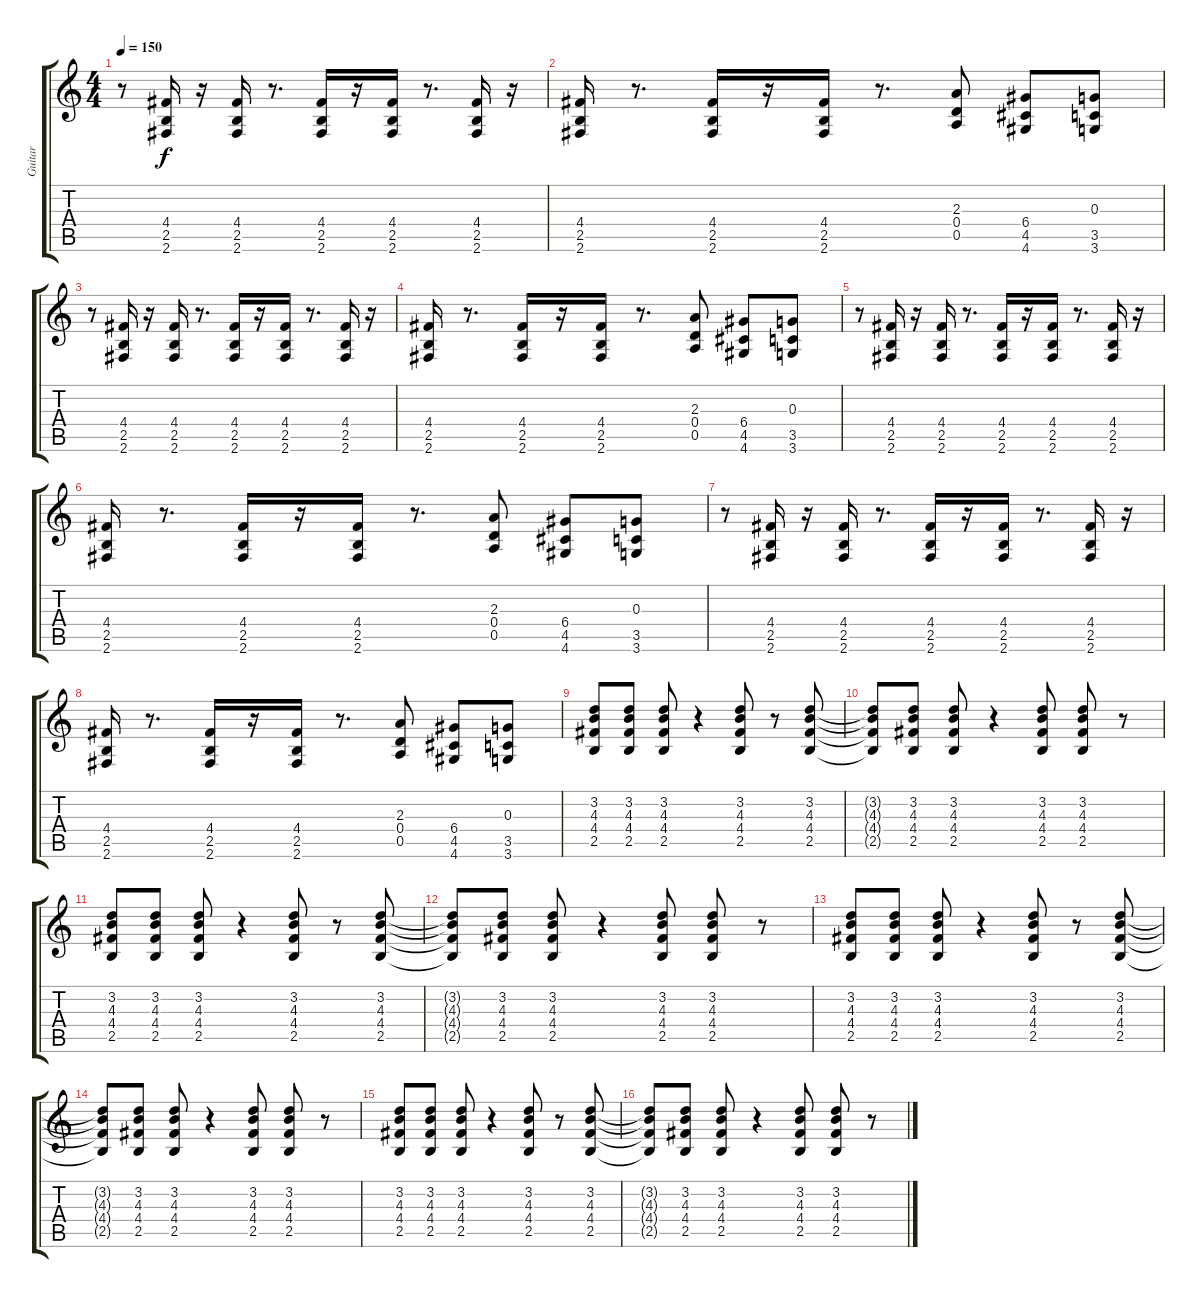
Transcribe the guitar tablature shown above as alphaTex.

\track ("Guitar" "Guitar") {instrument distortionguitar}
\staff {score tabs}
\tuning (E4 B3 G3 D3 A2 E2) {hide}
\ts (4 4)
\tempo 150
\clef g2
\ks c
r.8{dy f} (4.4 2.5 2.6).16 r.16 (4.4 2.5 2.6).16 r.8{d} (4.4 2.5 2.6).16 r.16 (4.4 2.5 2.6).16 r.8{d} (4.4 2.5 2.6).16 r.16 |
(4.4 2.5 2.6).16 r.8{d} (4.4 2.5 2.6).16 r.16 (4.4 2.5 2.6).16 r.8{d} (2.3 0.4 0.5).8 (6.4 4.5 4.6).8 (0.3 3.5 3.6).8 |
r.8 (4.4 2.5 2.6).16 r.16 (4.4 2.5 2.6).16 r.8{d} (4.4 2.5 2.6).16 r.16 (4.4 2.5 2.6).16 r.8{d} (4.4 2.5 2.6).16 r.16 |
(4.4 2.5 2.6).16 r.8{d} (4.4 2.5 2.6).16 r.16 (4.4 2.5 2.6).16 r.8{d} (2.3 0.4 0.5).8 (6.4 4.5 4.6).8 (0.3 3.5 3.6).8 |
r.8 (4.4 2.5 2.6).16 r.16 (4.4 2.5 2.6).16 r.8{d} (4.4 2.5 2.6).16 r.16 (4.4 2.5 2.6).16 r.8{d} (4.4 2.5 2.6).16 r.16 |
(4.4 2.5 2.6).16 r.8{d} (4.4 2.5 2.6).16 r.16 (4.4 2.5 2.6).16 r.8{d} (2.3 0.4 0.5).8 (6.4 4.5 4.6).8 (0.3 3.5 3.6).8 |
r.8 (4.4 2.5 2.6).16 r.16 (4.4 2.5 2.6).16 r.8{d} (4.4 2.5 2.6).16 r.16 (4.4 2.5 2.6).16 r.8{d} (4.4 2.5 2.6).16 r.16 |
(4.4 2.5 2.6).16 r.8{d} (4.4 2.5 2.6).16 r.16 (4.4 2.5 2.6).16 r.8{d} (2.3 0.4 0.5).8 (6.4 4.5 4.6).8 (0.3 3.5 3.6).8 |
(3.2 4.3 4.4 2.5).8 (3.2 4.3 4.4 2.5).8 (3.2 4.3 4.4 2.5).8 r.4 (3.2 4.3 4.4 2.5).8 r.8 (3.2 4.3 4.4 2.5).8 |
(3.2{t} 4.3{t} 4.4{t} 2.5{t}).8 (3.2 4.3 4.4 2.5).8 (3.2 4.3 4.4 2.5).8 r.4 (3.2 4.3 4.4 2.5).8 (3.2 4.3 4.4 2.5).8 r.8 |
(3.2 4.3 4.4 2.5).8 (3.2 4.3 4.4 2.5).8 (3.2 4.3 4.4 2.5).8 r.4 (3.2 4.3 4.4 2.5).8 r.8 (3.2 4.3 4.4 2.5).8 |
(3.2{t} 4.3{t} 4.4{t} 2.5{t}).8 (3.2 4.3 4.4 2.5).8 (3.2 4.3 4.4 2.5).8 r.4 (3.2 4.3 4.4 2.5).8 (3.2 4.3 4.4 2.5).8 r.8 |
(3.2 4.3 4.4 2.5).8 (3.2 4.3 4.4 2.5).8 (3.2 4.3 4.4 2.5).8 r.4 (3.2 4.3 4.4 2.5).8 r.8 (3.2 4.3 4.4 2.5).8 |
(3.2{t} 4.3{t} 4.4{t} 2.5{t}).8 (3.2 4.3 4.4 2.5).8 (3.2 4.3 4.4 2.5).8 r.4 (3.2 4.3 4.4 2.5).8 (3.2 4.3 4.4 2.5).8 r.8 |
(3.2 4.3 4.4 2.5).8 (3.2 4.3 4.4 2.5).8 (3.2 4.3 4.4 2.5).8 r.4 (3.2 4.3 4.4 2.5).8 r.8 (3.2 4.3 4.4 2.5).8 |
(3.2{t} 4.3{t} 4.4{t} 2.5{t}).8 (3.2 4.3 4.4 2.5).8 (3.2 4.3 4.4 2.5).8 r.4 (3.2 4.3 4.4 2.5).8 (3.2 4.3 4.4 2.5).8 r.8
